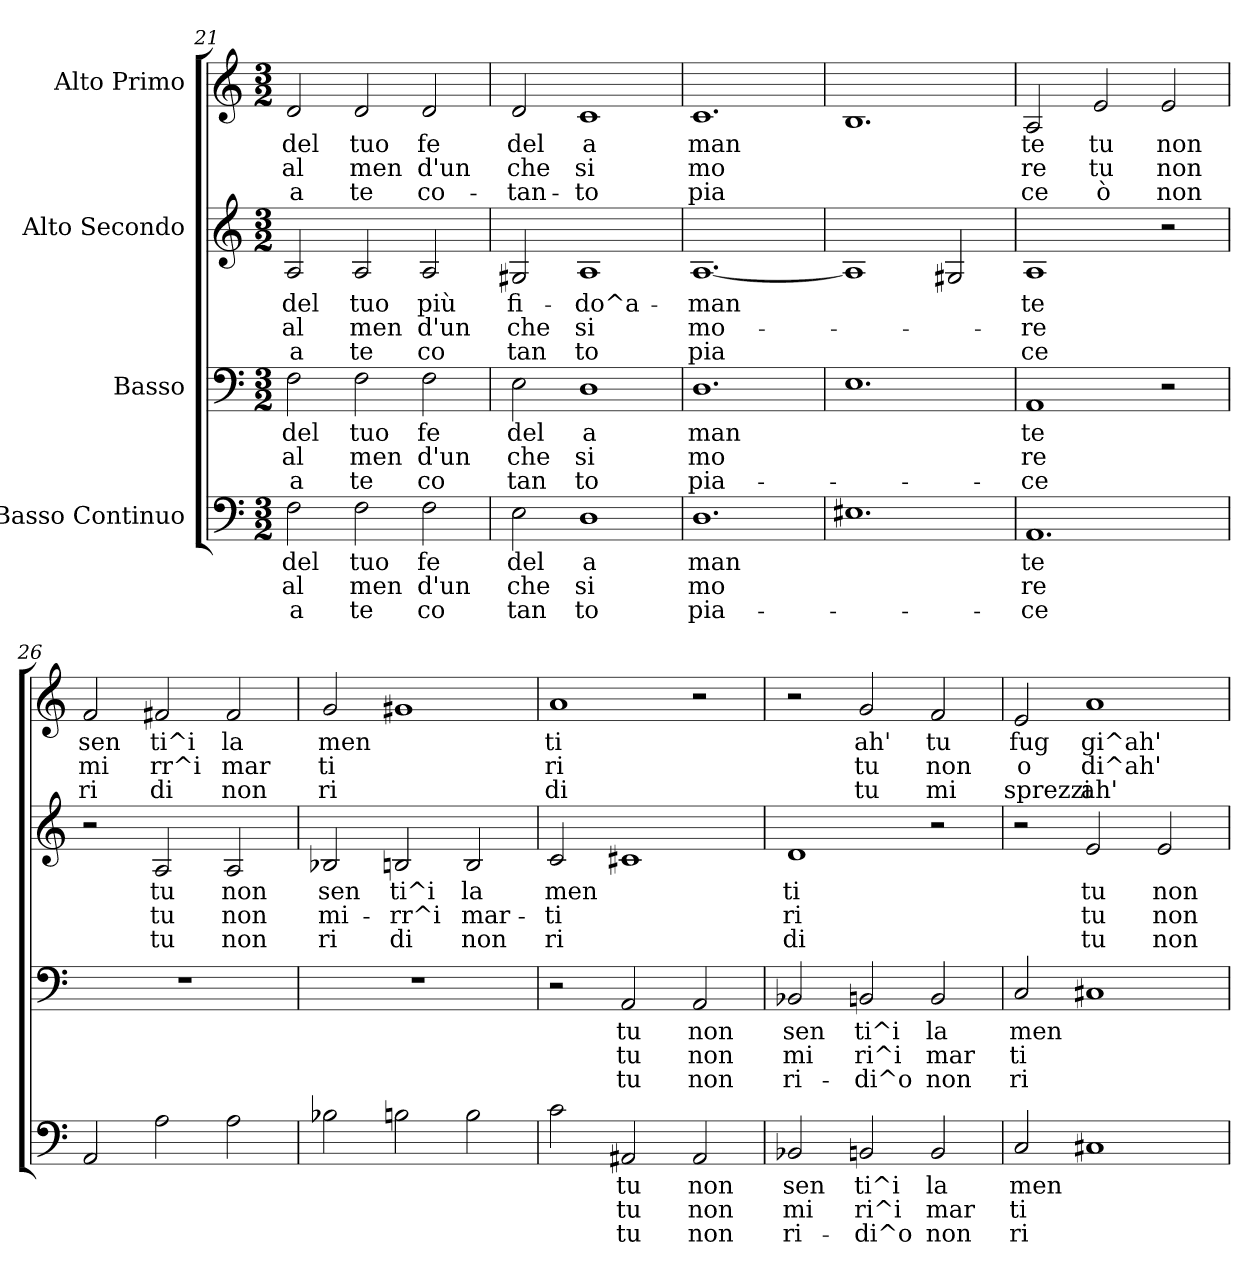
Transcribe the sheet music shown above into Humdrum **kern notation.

**kern	**text	**text	**text	**kern	**text	**text	**text	**kern	**text	**text	**text	**kern	**text	**text	**text
*part4	*part4	*part4	*part4	*part3	*part3	*part3	*part3	*part2	*part2	*part2	*part2	*part1	*part1	*part1	*part1
*staff4	*staff4	*staff4	*staff4	*staff3	*staff3	*staff3	*staff3	*staff2	*staff2	*staff2	*staff2	*staff1	*staff1	*staff1	*staff1
*I"Basso Continuo	*	*	*	*I"Basso	*	*	*	*I"Alto Secondo	*	*	*	*I"Alto Primo	*	*	*
*clefF4	*	*	*	*clefF4	*	*	*	*clefG2	*	*	*	*clefG2	*	*	*
*k[]	*	*	*	*k[]	*	*	*	*k[]	*	*	*	*k[]	*	*	*
*C:	*	*	*	*C:	*	*	*	*C:	*	*	*	*C:	*	*	*
*M3/2	*	*	*	*M3/2	*	*	*	*M3/2	*	*	*	*M3/2	*	*	*
=21	=21	=21	=21	=21	=21	=21	=21	=21	=21	=21	=21	=21	=21	=21	=21
!	!LO:LY:a:cj	!LO:LY:a:cj	!LO:LY:a:cj	!	!LO:LY:b:cj	!LO:LY:b:cj	!LO:LY:b:cj	!	!LO:LY:b:cj	!LO:LY:b:cj	!LO:LY:b:cj	!	!LO:LY:b:cj	!LO:LY:b:cj	!LO:LY:b:cj
2F\	del	al	a	2F\	del	al	a	2A/	del	al	a	2d/	del	al	a
!	!LO:LY:a:cj	!LO:LY:a:cj	!LO:LY:a:cj	!	!LO:LY:b:cj	!LO:LY:b:cj	!LO:LY:b:cj	!	!LO:LY:b:cj	!LO:LY:b:cj	!LO:LY:b:cj	!	!LO:LY:b:cj	!LO:LY:b:cj	!LO:LY:b:cj
2F\	tuo	men	te	2F\	tuo	men	te	2A/	tuo	men	te	2d/	tuo	men	te
!	!LO:LY:a:cj	!LO:LY:a:cj	!LO:LY:a:cj	!	!LO:LY:b:cj	!LO:LY:b:cj	!LO:LY:b:cj	!	!LO:LY:b:cj	!LO:LY:b:cj	!LO:LY:b:cj	!	!LO:LY:b:cj	!LO:LY:b:cj	!LO:LY:b:cj
2F\	fe	d'un	co	2F\	fe	d'un	co	2A/	più	d'un	co	2d/	fe	d'un	co-
=22	=22	=22	=22	=22	=22	=22	=22	=22	=22	=22	=22	=22	=22	=22	=22
!	!LO:LY:a:cj	!LO:LY:a:cj	!LO:LY:a:cj	!	!LO:LY:b:cj	!LO:LY:b:cj	!LO:LY:b:cj	!	!LO:LY:b:cj	!LO:LY:b:cj	!LO:LY:b:cj	!	!LO:LY:b:cj	!LO:LY:b:cj	!LO:LY:b:cj
2E\	del	che	tan	2E\	del	che	tan	2G#X/	fi-	-che	tan	2d/	-del	che	tan-
!	!LO:LY:a:cj	!LO:LY:a:cj	!LO:LY:a:cj	!	!LO:LY:b:cj	!LO:LY:b:cj	!LO:LY:b:cj	!	!LO:LY:b:cj	!LO:LY:b:cj	!LO:LY:b:cj	!	!LO:LY:b:cj	!LO:LY:b:cj	!LO:LY:b:cj
1D	a	si	to	1D	a	si	to	1A	do^a-	-si	to	1c	-a	si	to
!!LO:LB:g=z
=23	=23	=23	=23	=23	=23	=23	=23	=23	=23	=23	=23	=23	=23	=23	=23
!	!LO:LY:a:cj	!LO:LY:a:cj	!LO:LY:a:cj	!	!LO:LY:b:cj	!LO:LY:b:cj	!LO:LY:b:cj	!	!LO:LY:b:cj	!LO:LY:b:cj	!LO:LY:b:cj	!	!LO:LY:b:cj	!LO:LY:b:cj	!LO:LY:b:cj
1.D	man	mo	pia-	1.D	man	mo	pia-	[<1.A	man	mo-	-pia	1.c	man	mo	pia
=24	=24	=24	=24	=24	=24	=24	=24	=24	=24	=24	=24	=24	=24	=24	=24
!	!LO:LY:a:cj	!	!	!	!LO:LY:b:cj	!	!	!	!LO:LY:b:cj	!	!	!	!LO:LY:b:cj	!	!
1.E#	-	.	.	1.E	-	.	.	1A]	.	.	.	1.B	.	.	.
!	!	!	!	!	!	!	!	!	!LO:LY:b:cj	!	!	!	!	!	!
.	.	.	.	.	.	.	.	2G#X/	.	.	.	.	.	.	.
=25	=25	=25	=25	=25	=25	=25	=25	=25	=25	=25	=25	=25	=25	=25	=25
!	!LO:LY:a:cj	!LO:LY:a:cj	!LO:LY:a:cj	!	!LO:LY:b:cj	!LO:LY:b:cj	!LO:LY:b:cj	!	!LO:LY:b:cj	!LO:LY:b:cj	!LO:LY:b:cj	!	!LO:LY:b:cj	!LO:LY:b:cj	!LO:LY:b:cj
1.AA	te	re	ce	1AA	te	re	ce	1A	te	re	ce	2A/	te	re	ce
!	!	!	!	!	!	!	!	!	!	!	!	!	!LO:LY:b:cj	!LO:LY:b:cj	!LO:LY:b:cj
.	.	.	.	.	.	.	.	.	.	.	.	2e/	tu	tu	ò
!	!	!	!	!	!	!	!	!	!	!	!	!	!LO:LY:b:cj	!LO:LY:b:cj	!LO:LY:b:cj
.	.	.	.	2r	.	.	.	2r	.	.	.	2e/	non	non	non
=26	=26	=26	=26	=26	=26	=26	=26	=26	=26	=26	=26	=26	=26	=26	=26
!	!LO:LY:a:cj	!	!	!	!	!	!	!	!	!	!	!	!LO:LY:b:cj	!LO:LY:b:cj	!LO:LY:b:cj
2AA/	.	.	.	1.r	.	.	.	2r	.	.	.	2f/	sen	mi	ri
!	!LO:LY:a:cj	!	!	!	!	!	!	!	!LO:LY:b:cj	!LO:LY:b:cj	!LO:LY:b:cj	!	!LO:LY:b:cj	!LO:LY:b:cj	!LO:LY:b:cj
2A\	.	.	.	.	.	.	.	2A/	tu	tu	tu	2f#X/	ti^i	rr^i	di
!	!LO:LY:a:cj	!	!	!	!	!	!	!	!LO:LY:b:cj	!LO:LY:b:cj	!LO:LY:b:cj	!	!LO:LY:b:cj	!LO:LY:b:cj	!LO:LY:b:cj
2A\	.	.	.	.	.	.	.	2A/	non	non	non	2f#/	la	mar	non
=27	=27	=27	=27	=27	=27	=27	=27	=27	=27	=27	=27	=27	=27	=27	=27
!	!LO:LY:a:cj	!	!	!	!	!	!	!	!LO:LY:b:cj	!LO:LY:b:cj	!LO:LY:b:cj	!	!LO:LY:b:cj	!LO:LY:b:cj	!LO:LY:b:cj
2B-X\	.	.	.	1.r	.	.	.	2B-X/	sen	mi-	-ri	2g/	men	ti	ri
!	!LO:LY:a:cj	!	!	!	!	!	!	!	!LO:LY:b:cj	!LO:LY:b:cj	!LO:LY:b:cj	!	!LO:LY:b:cj	!LO:LY:b:cj	!LO:LY:b:cj
2Bn\	.	.	.	.	.	.	.	2Bn/	ti^i	rr^i	di	1g#X	.	.	.
!	!LO:LY:a:cj	!	!	!	!	!	!	!	!LO:LY:b:cj	!LO:LY:b:cj	!LO:LY:b:cj	!	!	!	!
2B\	.	.	.	.	.	.	.	2B/	la	mar-	-non	.	.	.	.
=28	=28	=28	=28	=28	=28	=28	=28	=28	=28	=28	=28	=28	=28	=28	=28
!	!LO:LY:a:cj	!LO:LY:a:cj	!LO:LY:a:cj	!	!	!	!	!	!LO:LY:b:cj	!LO:LY:b:cj	!LO:LY:b:cj	!	!LO:LY:b:cj	!LO:LY:b:cj	!LO:LY:b:cj
2c\	.	.	.	2r	.	.	.	2c/	men	ti-	-ri	1a	ti	ri	di
!	!LO:LY:a:cj	!LO:LY:a:cj	!LO:LY:a:cj	!	!LO:LY:b:cj	!LO:LY:b:cj	!LO:LY:b:cj	!	!LO:LY:b:cj	!LO:LY:b:cj	!LO:LY:b:cj	!	!	!	!
2AA#/	tu	tu	tu	2AA/	tu	tu	tu	1c#X	.	-	-	.	.	.	.
!	!LO:LY:a:cj	!LO:LY:a:cj	!LO:LY:a:cj	!	!LO:LY:b:cj	!LO:LY:b:cj	!LO:LY:b:cj	!	!	!	!	!	!	!	!
2AA#/	non	non	non	2AA/	non	non	non	.	.	.	.	2r	.	.	.
=29	=29	=29	=29	=29	=29	=29	=29	=29	=29	=29	=29	=29	=29	=29	=29
!	!LO:LY:a:cj	!LO:LY:a:cj	!LO:LY:a:cj	!	!LO:LY:b:cj	!LO:LY:b:cj	!LO:LY:b:cj	!	!LO:LY:b:cj	!LO:LY:b:cj	!LO:LY:b:cj	!	!	!	!
2BB-X/	sen	mi	ri-	2BB-X/	sen	mi	ri-	1d	ti	ri	di	2r	.	.	.
!	!LO:LY:a:cj	!LO:LY:a:cj	!LO:LY:a:cj	!	!LO:LY:b:cj	!LO:LY:b:cj	!LO:LY:b:cj	!	!	!	!	!	!LO:LY:b:cj	!LO:LY:b:cj	!LO:LY:b:cj
2BBn/	-ti^i	ri^i	di^o	2BBn/	-ti^i	ri^i	di^o	.	.	.	.	2g/	ah'	tu	tu
!	!LO:LY:a:cj	!LO:LY:a:cj	!LO:LY:a:cj	!	!LO:LY:b:cj	!LO:LY:b:cj	!LO:LY:b:cj	!	!	!	!	!	!LO:LY:b:cj	!LO:LY:b:cj	!LO:LY:b:cj
2BB/	la	mar	non	2BB/	la	mar	non	2r	.	.	.	2f/	tu	non	mi
=30	=30	=30	=30	=30	=30	=30	=30	=30	=30	=30	=30	=30	=30	=30	=30
!	!LO:LY:a:cj	!LO:LY:a:cj	!LO:LY:a:cj	!	!LO:LY:b:cj	!LO:LY:b:cj	!LO:LY:b:cj	!	!	!	!	!	!LO:LY:b:cj	!LO:LY:b:cj	!LO:LY:b:cj
2C/	men	ti	ri-	2C/	men	ti	ri-	2r	.	.	.	2e/	fug	o	sprezzi
!	!LO:LY:a:cj	!LO:LY:a:cj	!LO:LY:a:cj	!	!LO:LY:b:cj	!LO:LY:b:cj	!LO:LY:b:cj	!	!LO:LY:b:cj	!LO:LY:b:cj	!LO:LY:b:cj	!	!LO:LY:b:cj	!LO:LY:b:cj	!LO:LY:b:cj
1C#X	-	.	-	1C#X	-	.	-	2e/	tu	tu	tu	1a	gi^ah'	di^ah'	ah'
!	!	!	!	!	!	!	!	!	!LO:LY:b:cj	!LO:LY:b:cj	!LO:LY:b:cj	!	!	!	!
.	.	.	.	.	.	.	.	2e/	non	non	non	.	.	.	.
=	=	=	=	=	=	=	=	=	=	=	=	=	=	=	=
*-	*-	*-	*-	*-	*-	*-	*-	*-	*-	*-	*-	*-	*-	*-	*-
